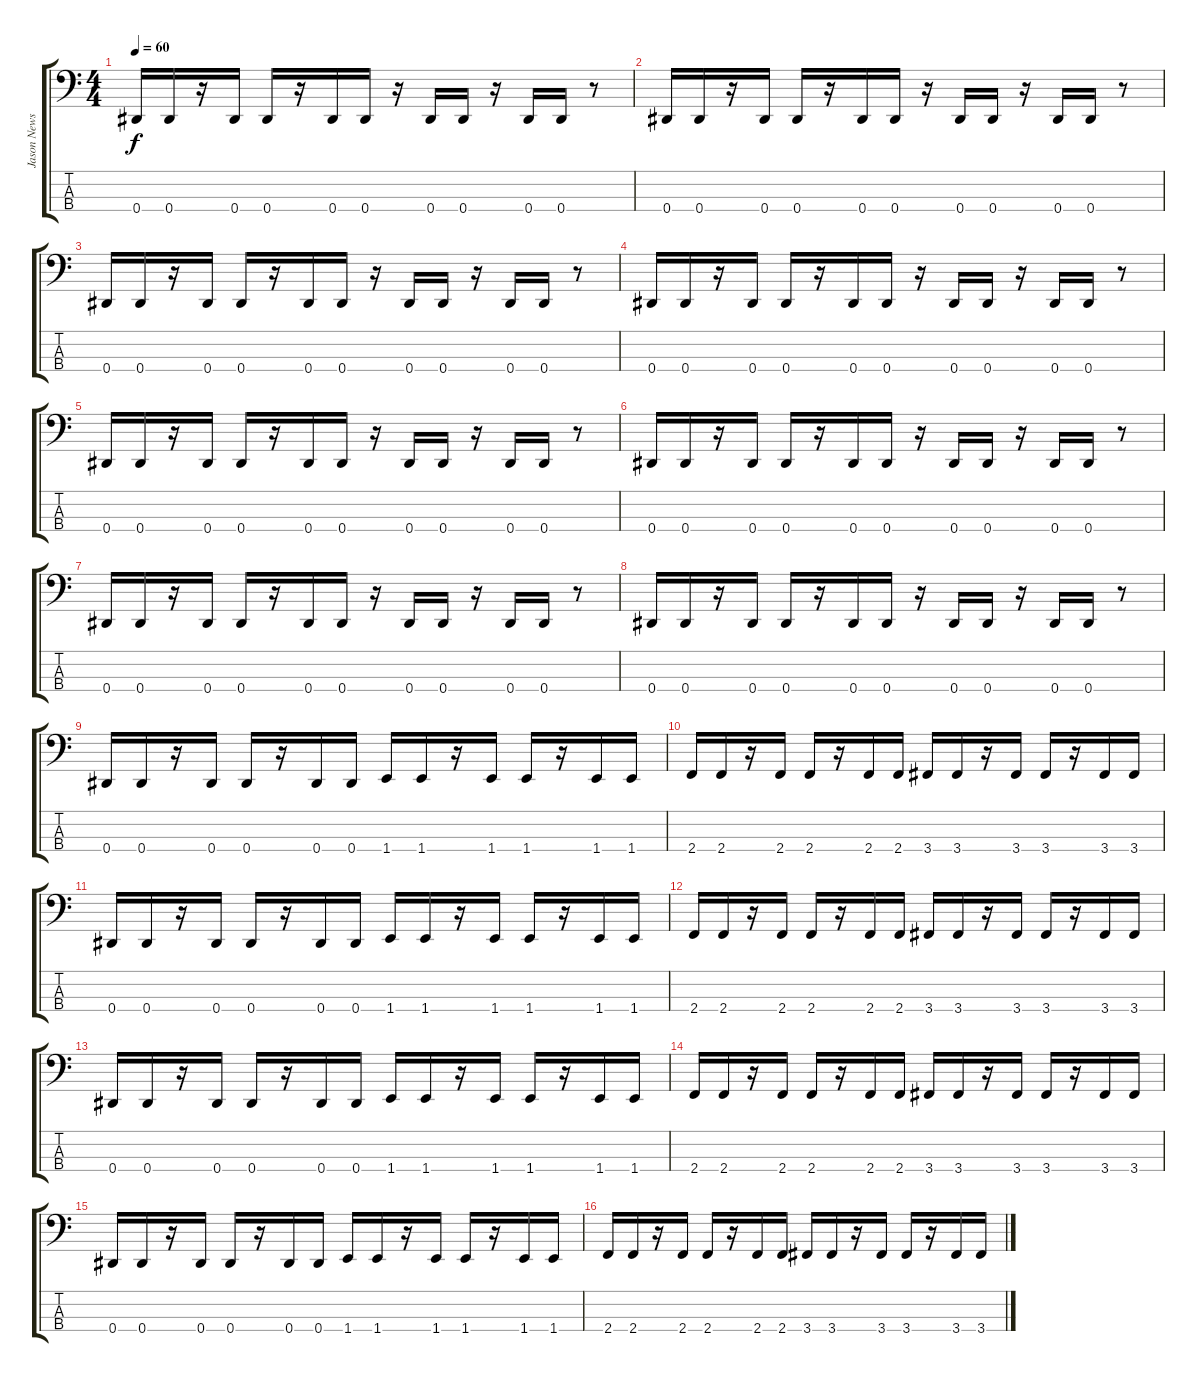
\track ("Jason Newsted" "Jason News") {instrument electricbassfinger}
\staff {score tabs}
\tuning (Gb2 Db2 Ab1 Eb1) {hide}
\ts (4 4)
\tempo 60
\clef f4
\ks c
0.4.16{dy f} 0.4.16 r.16 0.4.16 0.4.16 r.16 0.4.16 0.4.16 r.16 0.4.16 0.4.16 r.16 0.4.16 0.4.16 r.8 |
0.4.16 0.4.16 r.16 0.4.16 0.4.16 r.16 0.4.16 0.4.16 r.16 0.4.16 0.4.16 r.16 0.4.16 0.4.16 r.8 |
0.4.16 0.4.16 r.16 0.4.16 0.4.16 r.16 0.4.16 0.4.16 r.16 0.4.16 0.4.16 r.16 0.4.16 0.4.16 r.8 |
0.4.16 0.4.16 r.16 0.4.16 0.4.16 r.16 0.4.16 0.4.16 r.16 0.4.16 0.4.16 r.16 0.4.16 0.4.16 r.8 |
0.4.16 0.4.16 r.16 0.4.16 0.4.16 r.16 0.4.16 0.4.16 r.16 0.4.16 0.4.16 r.16 0.4.16 0.4.16 r.8 |
0.4.16 0.4.16 r.16 0.4.16 0.4.16 r.16 0.4.16 0.4.16 r.16 0.4.16 0.4.16 r.16 0.4.16 0.4.16 r.8 |
0.4.16 0.4.16 r.16 0.4.16 0.4.16 r.16 0.4.16 0.4.16 r.16 0.4.16 0.4.16 r.16 0.4.16 0.4.16 r.8 |
0.4.16 0.4.16 r.16 0.4.16 0.4.16 r.16 0.4.16 0.4.16 r.16 0.4.16 0.4.16 r.16 0.4.16 0.4.16 r.8 |
0.4.16 0.4.16 r.16 0.4.16 0.4.16 r.16 0.4.16 0.4.16 1.4.16 1.4.16 r.16 1.4.16 1.4.16 r.16 1.4.16 1.4.16 |
2.4.16 2.4.16 r.16 2.4.16 2.4.16 r.16 2.4.16 2.4.16 3.4.16 3.4.16 r.16 3.4.16 3.4.16 r.16 3.4.16 3.4.16 |
0.4.16 0.4.16 r.16 0.4.16 0.4.16 r.16 0.4.16 0.4.16 1.4.16 1.4.16 r.16 1.4.16 1.4.16 r.16 1.4.16 1.4.16 |
2.4.16 2.4.16 r.16 2.4.16 2.4.16 r.16 2.4.16 2.4.16 3.4.16 3.4.16 r.16 3.4.16 3.4.16 r.16 3.4.16 3.4.16 |
0.4.16 0.4.16 r.16 0.4.16 0.4.16 r.16 0.4.16 0.4.16 1.4.16 1.4.16 r.16 1.4.16 1.4.16 r.16 1.4.16 1.4.16 |
2.4.16 2.4.16 r.16 2.4.16 2.4.16 r.16 2.4.16 2.4.16 3.4.16 3.4.16 r.16 3.4.16 3.4.16 r.16 3.4.16 3.4.16 |
0.4.16 0.4.16 r.16 0.4.16 0.4.16 r.16 0.4.16 0.4.16 1.4.16 1.4.16 r.16 1.4.16 1.4.16 r.16 1.4.16 1.4.16 |
2.4.16 2.4.16 r.16 2.4.16 2.4.16 r.16 2.4.16 2.4.16 3.4.16 3.4.16 r.16 3.4.16 3.4.16 r.16 3.4.16 3.4.16
